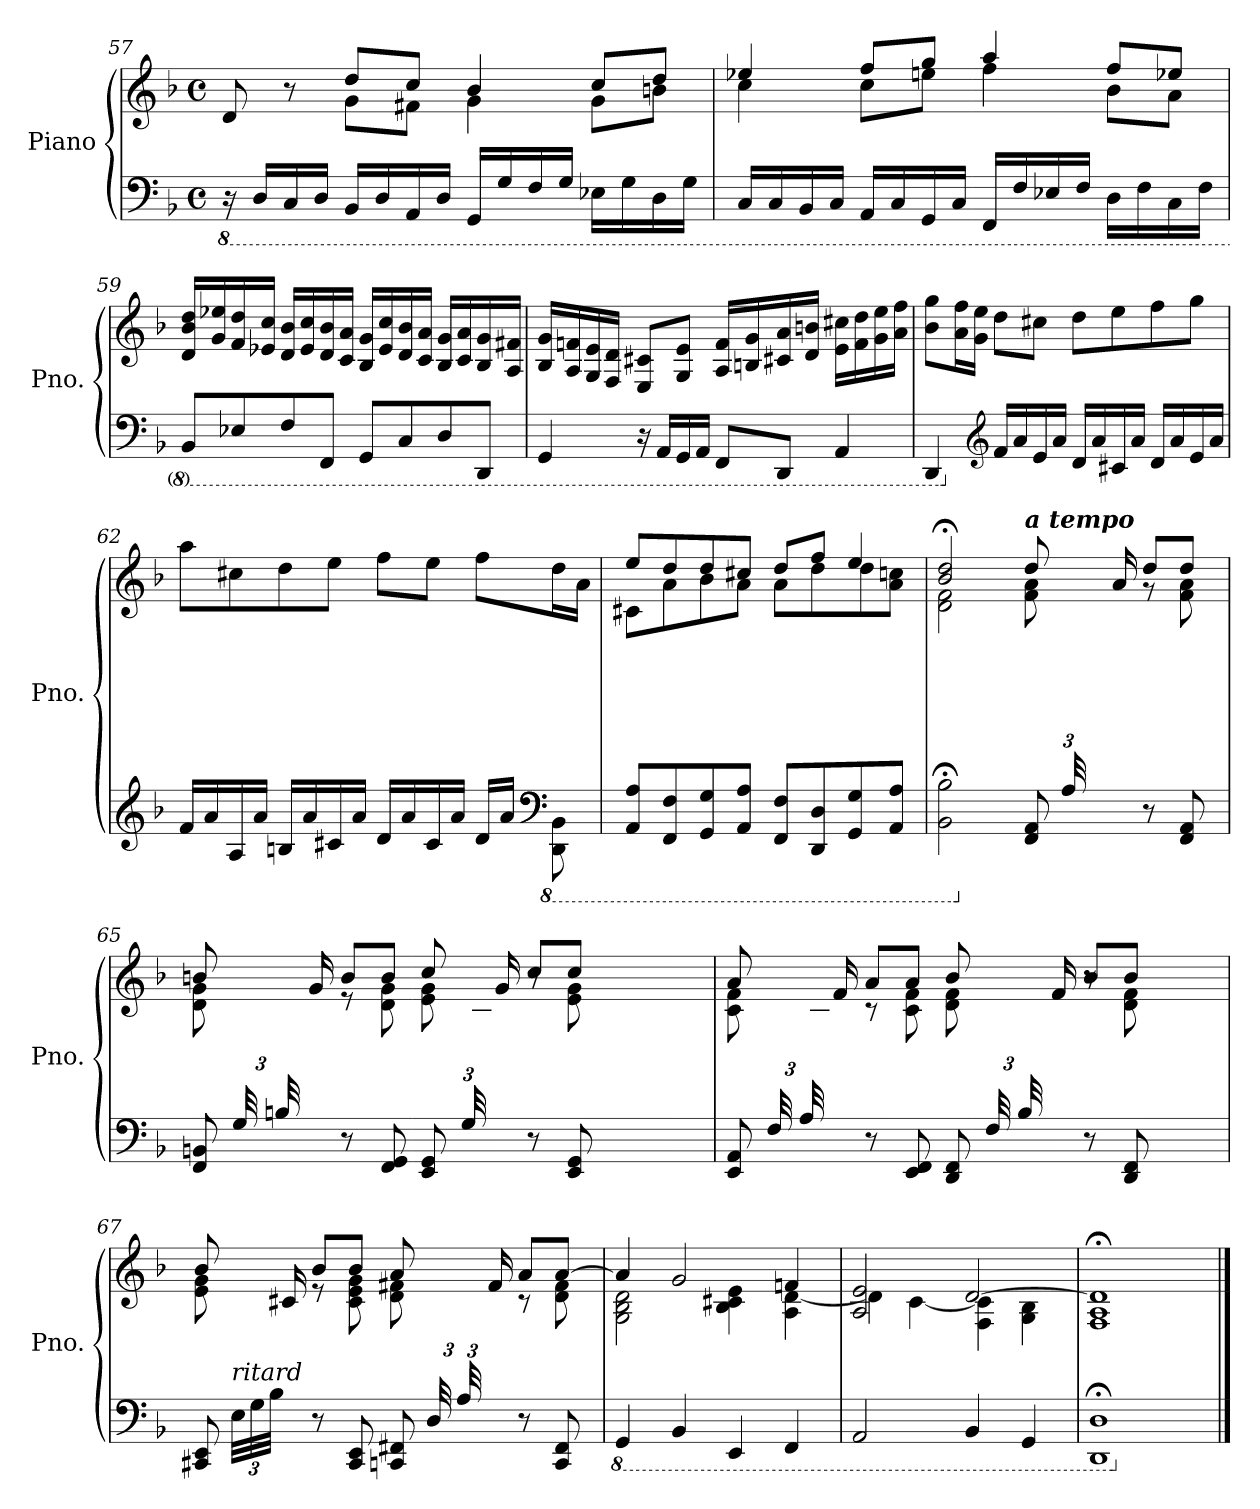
**kern	**kern
*part1	*part1
*staff2	*staff1
*I"Piano	*
*I'Pno.	*
!!LO:LB:g=z
*clefF4	*clefG2
*k[b-]	*k[b-]
*M4/4	*M4/4
*met(c)	*met(c)
*8ba	*
=57	=57
*	*^
16r	8d/	4ryy
16DD/LL	.	.
16CC/	8r	.
16DD/JJ	.	.
16BBB-/LL	8dd/L	8g\L
16DD/	.	.
16AAA/	8cc/J	8f#X\J
16DD/JJ	.	.
16GGG/LL	4b-/	4g\
16GG/	.	.
16FF/	.	.
16GG/JJ	.	.
16EE-X\LL	8cc/L	8g\L
16GG\	.	.
16DD\	8dd/J	8bn\J
16GG\JJ	.	.
=58	=58	=58
16CC/LL	4ee-X/	4cc\
16CC/	.	.
16BBB-/	.	.
16CC/JJ	.	.
16AAA/LL	8ff/L	8cc\L
16CC/	.	.
16GGG/	8gg/J	8een\J
16CC/JJ	.	.
16FFF/LL	4aa/	4ff\
16FF/	.	.
16EE-X/	.	.
16FF/JJ	.	.
16DD\LL	8ff/L	8b-\L
16FF\	.	.
16CC\	8ee-X/J	8a\J
16FF\JJ	.	.
*	*v	*v
=59	=59
8BBB-/L	16d/ 16b-/ 16dd/LL
.	16g/ 16ee-X/
8EE-X/	16f/ 16dd/
.	16e-X/ 16cc/JJ
8FF/	16d/ 16b-/LL
.	16e-/ 16cc/
8FFF/J	16d/ 16b-/
.	16c/ 16a/JJ
8GGG/L	16B-/ 16g/LL
.	16e-/ 16cc/
8CC/	16d/ 16b-/
.	16c/ 16a/JJ
8DD/	16B-/ 16g/LL
.	16c/ 16a/
8DDD/J	16B-/ 16g/
.	16A/ 16f#X/JJ
!!LO:LB:g=z
=60	=60
4GGG/	16B-/ 16g/LL
.	16A/ 16fn/
.	16G/ 16e/
.	16F/ 16d/JJ
16r	8E/ 8c#X/L
16AAA/LL	.
16GGG/	8G/ 8e/J
16AAA/JJ	.
8FFF/L	16A/ 16f/LL
.	16Bn/ 16g/
8DDD/J	16c#X/ 16a/
.	16d/ 16bn/JJ
4AAA/	16e\ 16cc#X\LL
.	16f\ 16dd\
.	16g\ 16ee\
.	16a\ 16ff\JJ
=61	=61
4DDD/	8b-\ 8gg\L
.	16a\ 16ff\L
.	16g\ 16ee\JJ
*clefG2	*
*X8ba	*
16f/LL	8dd\L
16a/	.
16e/	8cc#X\J
16a/JJ	.
16d/LL	8dd\L
16a/	.
16c#X/	8ee\
16a/JJ	.
16d/LL	8ff\
16a/	.
16e/	8gg\J
16a/JJ	.
=62	=62
*^	*
16f/LL	2..ryy	8aa\L
16a/	.	.
16A/	.	8cc#X\
16a/JJ	.	.
16Bn/LL	.	8dd\
16a/	.	.
16c#X/	.	8ee\J
16a/JJ	.	.
16d/LL	.	8ff\L
16a/	.	.
16c#/	.	8ee\J
16a/JJ	.	.
16d/LL	.	8ff\L
16a/JJ	.	.
*clefF4	*	*
*8ba	*	*
8ryy	8DDD\ 8BBB-\	16dd\L
.	.	16a\JJ
*v	*v	*
!!LO:PB:g=z
=63	=63
*	*^
8AAA/ 8AA/L	8ee/L	8c#X\L
8FFF/ 8FF/	8dd/	8a\
8GGG/ 8GG/	8dd/	8b-\
8AAA/ 8AA/J	8cc#X/J	8a\J
8FFF/ 8FF/L	8dd/L	8a\L
8DDD/ 8DD/	8ff/J	8dd\
8GGG/ 8GG/	4ee/	8dd\
8AAA/ 8AA/J	.	8a\ 8ccn\J
=64	=64	=64
*	*	*^
2BBB-\;< 2BB-\;<	2b-/;< 2dd/;<	2d\ 2f\	48%31ryy
*X8ba	*	*	*
!	!LO:TX:a:Bi:t=a tempo	!	!
8FF/ 8AA/	8dd/	8f\ 8a\	.
*Xbrackettup	*	*	*
48A/LLL	16ryy	8ryy	.
24ryy	.	.	48d\
.	.	.	48f\JJJ
16ryy	16a/	.	4ryy
8r	8dd/L	8r	.
8FF/ 8AA/	8dd/J	8f\ 8a\	.
.	.	.	16ryy
=65	=65	=65	=65
8FF/ 8BBn/	8bn/	8d\ 8g\	6ryy
48G/LLL	16ryy	8ryy	.
48Bn/	.	.	.
48ryy	.	.	48d\JJJ
16ryy	16g/	.	24%11ryy
8r	8b/L	8r	.
8FF/ 8GG/	8b/J	8d\ 8g\	.
8EE/ 8GG/	8cc/	8e\ 8g\	.
48G/LLL	16ryy	8ryy	.
24ryy	.	.	48c\
.	.	.	48e\JJJ
16ryy	16g/	.	4ryy
8r	8cc/L	8r	.
8EE/ 8GG/	8cc/J	8e\ 8g\	.
.	.	.	16ryy
!!LO:LB:g=z	!!	!!
=66	=66	=66	=66
8EE/ 8AA/	8a/	8c\ 8f\	6ryy
48F/LLL	16ryy	8ryy	.
48A/	.	.	.
48ryy	.	.	48c\JJJ
16ryy	16f/	.	48%23ryy
8r	8a/L	8r	.
8EE/ 8FF/	8a/J	8c\ 8f\	.
8DD/ 8FF/	8b-/	8d\ 8f\	.
48F/LLL	16ryy	8ryy	.
48B-/	.	.	.
48ryy	.	.	48d\JJJ
16ryy	16f/	.	4ryy
8r	8b-/L	8r	.
8DD/ 8FF/	8b-/J	8d\ 8f\	.
.	.	.	16ryy
!!LO:LB:g=z	!!	!!
=67	=67	=67	=67
8CC#X/ 8EE/	8b-/	8e\ 8g\	3%2ryy
!LO:TX:a:i:t=ritard	!	!	!
48E\LLL	16ryy	8ryy	.
48G\	.	.	.
48B-\JJJ	.	.	.
16ryy	16c#X/	.	.
8r	8b-/L	8r	.
8CC#/ 8EE/	8b-/J	8c#\ 8e\ 8g\	.
8CCn/ 8FF#X/	8a/	8d\ 8f#X\	.
48D/LLL	16ryy	8ryy	.
48A/	.	.	.
48ryy	.	.	48d\JJJ
16ryy	16f#/	.	4ryy
8r	8a/L	8r	.
8CC/ 8FF#/	[8a/J	8d\ 8f#\	.
.	.	.	16ryy
*	*v	*v	*v
=68	=68
*8ba	*
*	*^
4GGG/	4a/]	2G\ 2B-\ 2d\
4BBB-/	2g/	.
4EEE/	.	4B-\ 4c#X\ 4e\
4FFF/	4fn/	4A\ [4d\
=69	=69	=69
2AAA/	2A/ 2e/	4d\]
.	.	[4c\
4BBB-/	[2d/	4F\ 4c\]
4GGG/	.	4G\ 4B-\
*	*v	*v
=70	=70
1DDD;< 1DD;<	1F;< 1A;< 1d];<
*X8ba	*
==	==
*-	*-
